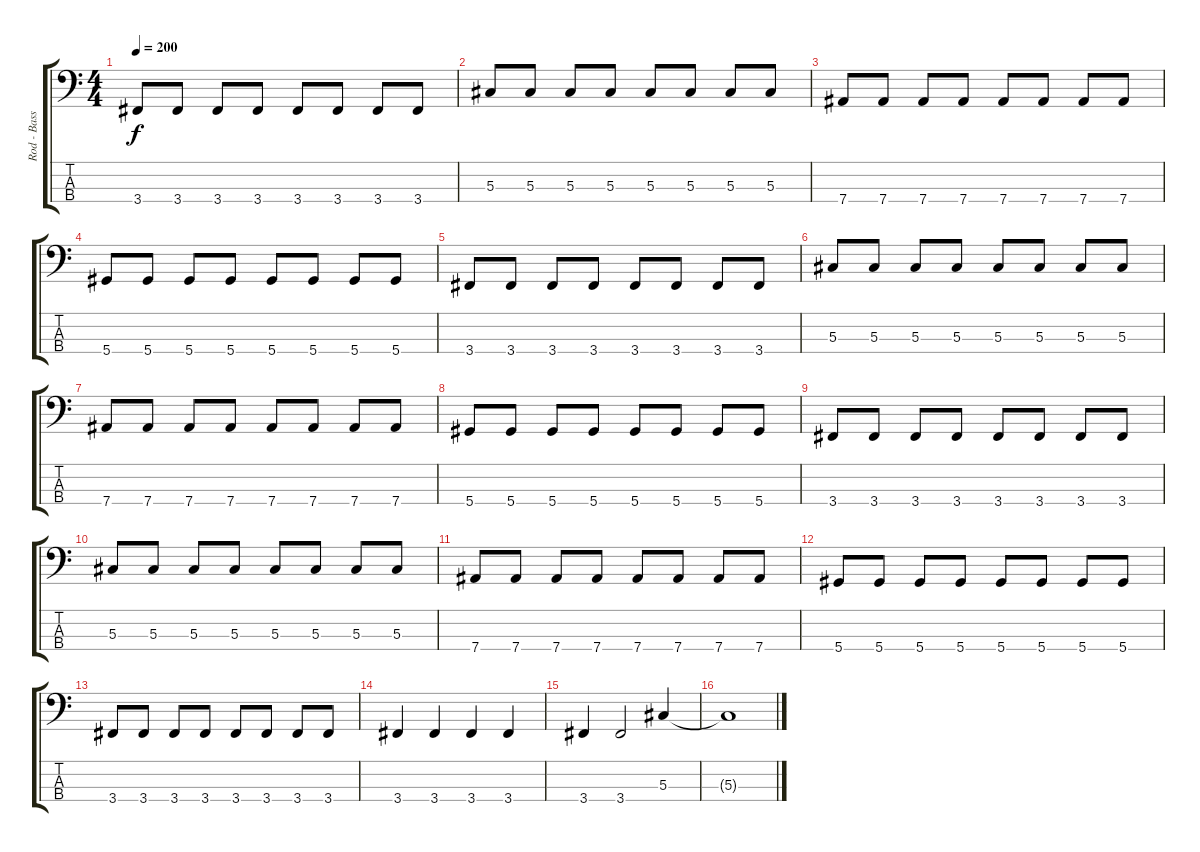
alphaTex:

\track ("Rod - Bass" "Rod - Bass") {instrument electricbassfinger}
\staff {score tabs}
\tuning (Gb2 Db2 Ab1 Eb1) {hide}
\ts (4 4)
\tempo 200
\clef f4
\ks c
3.4.8{dy f} 3.4.8 3.4.8 3.4.8 3.4.8 3.4.8 3.4.8 3.4.8 |
5.3.8 5.3.8 5.3.8 5.3.8 5.3.8 5.3.8 5.3.8 5.3.8 |
7.4.8 7.4.8 7.4.8 7.4.8 7.4.8 7.4.8 7.4.8 7.4.8 |
5.4.8 5.4.8 5.4.8 5.4.8 5.4.8 5.4.8 5.4.8 5.4.8 |
3.4.8 3.4.8 3.4.8 3.4.8 3.4.8 3.4.8 3.4.8 3.4.8 |
5.3.8 5.3.8 5.3.8 5.3.8 5.3.8 5.3.8 5.3.8 5.3.8 |
7.4.8 7.4.8 7.4.8 7.4.8 7.4.8 7.4.8 7.4.8 7.4.8 |
5.4.8 5.4.8 5.4.8 5.4.8 5.4.8 5.4.8 5.4.8 5.4.8 |
3.4.8 3.4.8 3.4.8 3.4.8 3.4.8 3.4.8 3.4.8 3.4.8 |
5.3.8 5.3.8 5.3.8 5.3.8 5.3.8 5.3.8 5.3.8 5.3.8 |
7.4.8 7.4.8 7.4.8 7.4.8 7.4.8 7.4.8 7.4.8 7.4.8 |
5.4.8 5.4.8 5.4.8 5.4.8 5.4.8 5.4.8 5.4.8 5.4.8 |
3.4.8 3.4.8 3.4.8 3.4.8 3.4.8 3.4.8 3.4.8 3.4.8 |
3.4.4 3.4.4 3.4.4 3.4.4 |
3.4.4 3.4.2 5.3.4 |
5.3{t}.1
